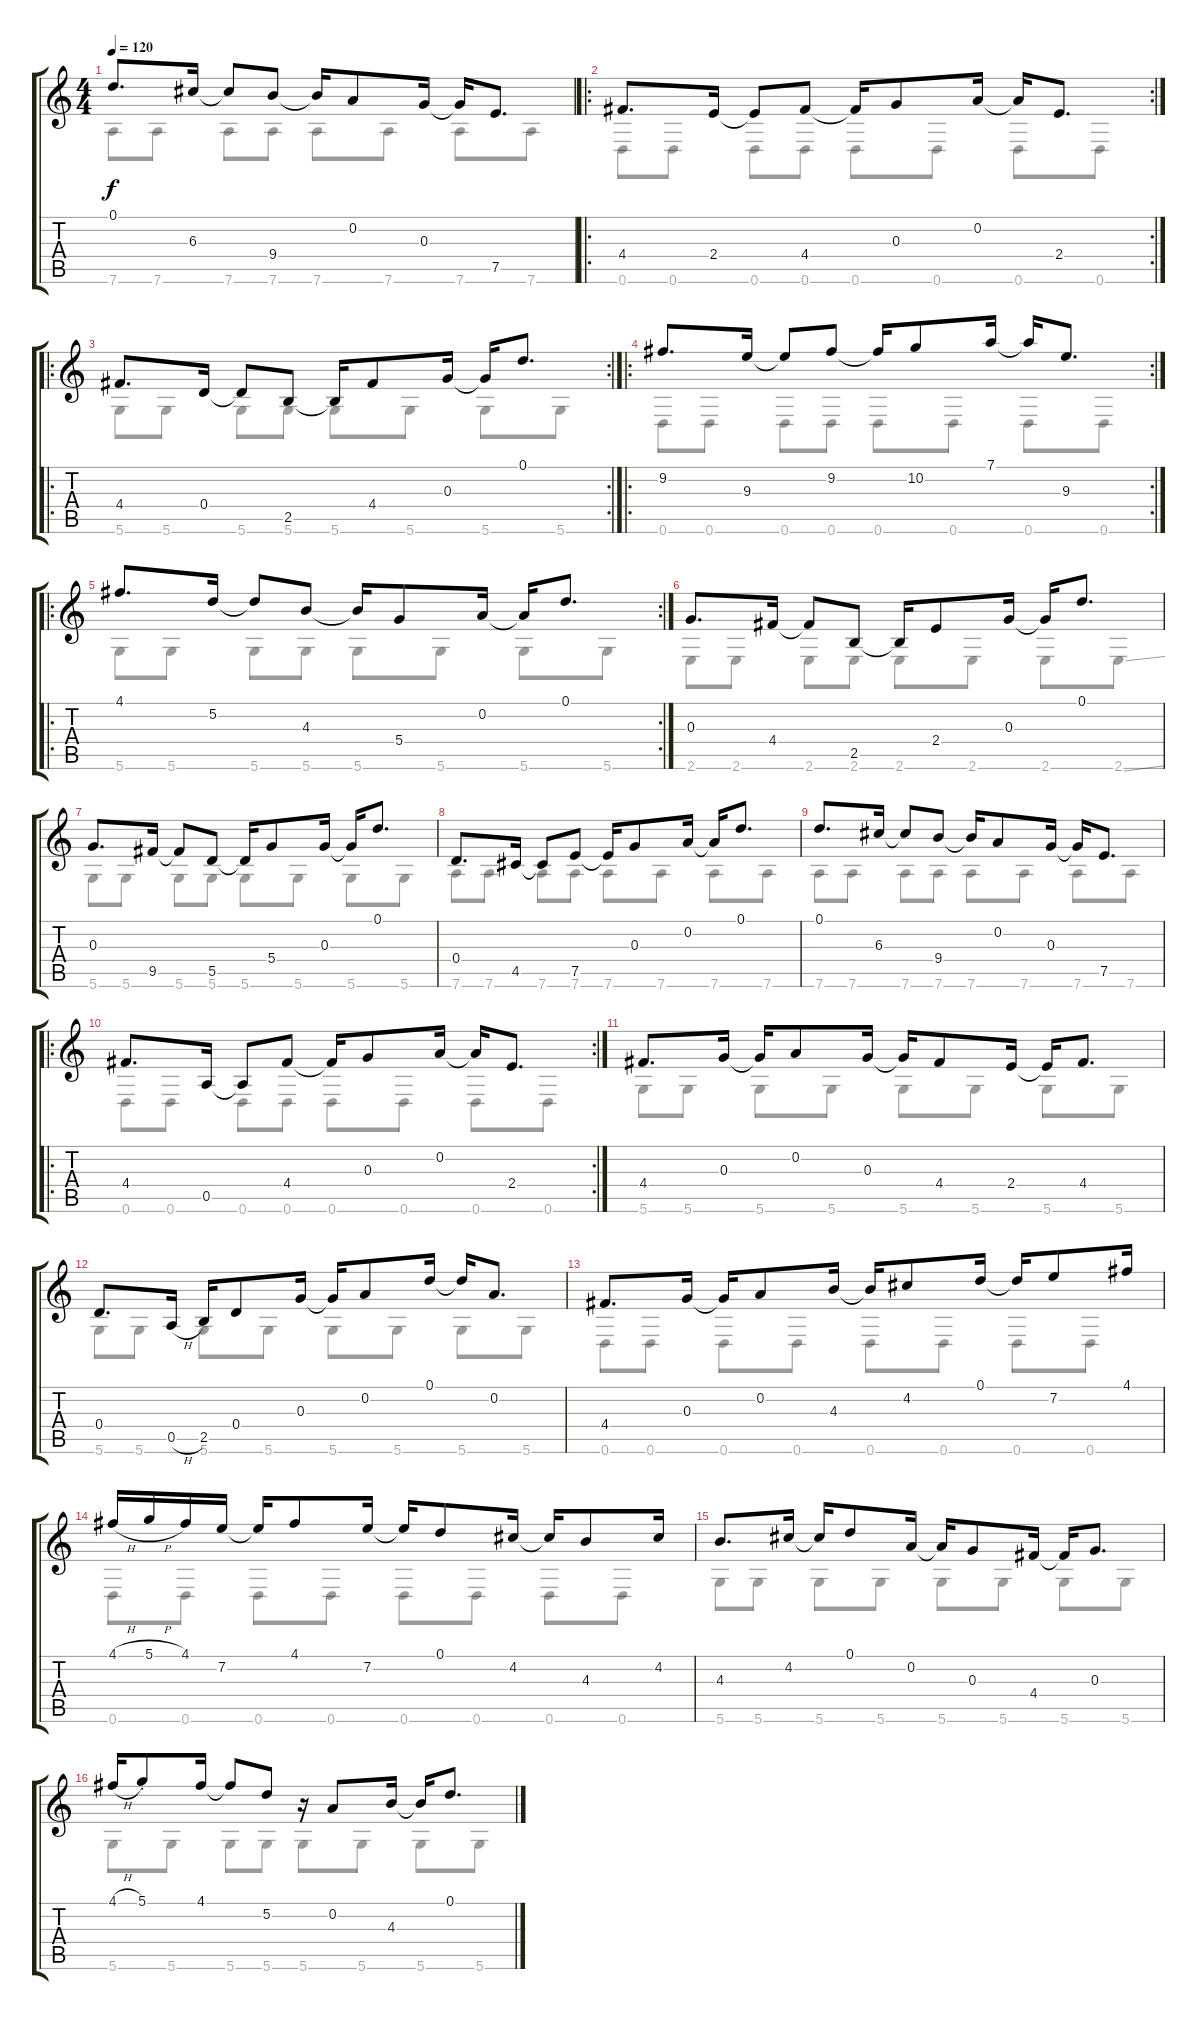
\track "" {instrument acousticguitarsteel}
\staff {score tabs}
\tuning (D4 A3 G3 D3 A2 D2) {hide}
\voice
\ts (4 4)
\tempo 120
\clef g2
\ks c
0.1.8{d dy f} 6.3.16 6.3{t}.8 9.4.8 9.4{t}.16 0.2.8 0.3.16 0.3{t}.16 7.5.8{d} |
\ro
\rc 2
4.4.8{d} 2.4.16 2.4{t}.8 4.4.8 4.4{t}.16 0.3.8 0.2.16 0.2{t}.16 2.4.8{d} |
\ro
\rc 2
4.4.8{d} 0.4.16 0.4{t}.8 2.5.8 2.5{t}.16 4.4.8 0.3.16 0.3{t}.16 0.1.8{d} |
\ro
\rc 2
9.2.8{d} 9.3.16 9.3{t}.8 9.2.8 9.2{t}.16 10.2.8 7.1.16 7.1{t}.16 9.3.8{d} |
\ro
\rc 2
4.1.8{d} 5.2.16 5.2{t}.8 4.3.8 4.3{t}.16 5.4.8 0.2.16 0.2{t}.16 0.1.8{d} |
0.3.8{d} 4.4.16 4.4{t}.8 2.5.8 2.5{t}.16 2.4.8 0.3.16 0.3{t}.16 0.1.8{d} |
0.3.8{d} 9.5.16 9.5{t}.8 5.5.8 5.5{t}.16 5.4.8 0.3.16 0.3{t}.16 0.1.8{d} |
0.4.8{d} 4.5.16 4.5{t}.8 7.5.8 7.5{t}.16 0.3.8 0.2.16 0.2{t}.16 0.1.8{d} |
0.1.8{d} 6.3.16 6.3{t}.8 9.4.8 9.4{t}.16 0.2.8 0.3.16 0.3{t}.16 7.5.8{d} |
\ro
\rc 2
4.4.8{d} 0.5.16 0.5{t}.8 4.4.8 4.4{t}.16 0.3.8 0.2.16 0.2{t}.16 2.4.8{d} |
4.4.8{d} 0.3.16 0.3{t}.16 0.2.8 0.3.16 0.3{t}.16 4.4.8 2.4.16 2.4{t}.16 4.4.8{d} |
0.4.8{d} 0.5{h}.16 2.5.16 0.4.8 0.3.16 0.3{t}.16 0.2.8 0.1.16 0.1{t}.16 0.2.8{d} |
4.4.8{d} 0.3.16 0.3{t}.16 0.2.8 4.3.16 4.3{t}.16 4.2.8 0.1.16 0.1{t}.16 7.2.8 4.1.16 |
4.1{h}.16 5.1{h}.16 4.1.16 7.2.16 7.2{t}.16 4.1.8 7.2.16 7.2{t}.16 0.1.8 4.2.16 4.2{t}.16 4.3.8 4.2.16 |
4.3.8{d} 4.2.16 4.2{t}.16 0.1.8 0.2.16 0.2{t}.16 0.3.8 4.4.16 4.4{t}.16 0.3.8{d} |
4.1{h}.16 5.1{st}.8 4.1.16 4.1{t}.8 5.2.8 r.16 0.2.8 4.3.16 4.3{t}.16 0.1.8{d}
\voice
\clef g2
\ottava regular
\simile none
\ks c
7.6.8{dy f} 7.6.8 7.6.8 7.6.8 7.6.8 7.6.8 7.6.8 7.6.8 |
0.6.8 0.6.8 0.6.8 0.6.8 0.6.8 0.6.8 0.6.8 0.6.8 |
5.6.8 5.6.8 5.6.8 5.6.8 5.6.8 5.6.8 5.6.8 5.6.8 |
0.6.8 0.6.8 0.6.8 0.6.8 0.6.8 0.6.8 0.6.8 0.6.8 |
5.6.8 5.6.8 5.6.8 5.6.8 5.6.8 5.6.8 5.6.8 5.6.8 |
2.6.8 2.6.8 2.6.8 2.6.8 2.6.8 2.6.8 2.6.8 2.6{ss}.8 |
5.6.8 5.6.8 5.6.8 5.6.8 5.6.8 5.6.8 5.6.8 5.6.8 |
7.6.8 7.6.8 7.6.8 7.6.8 7.6.8 7.6.8 7.6.8 7.6.8 |
7.6.8 7.6.8 7.6.8 7.6.8 7.6.8 7.6.8 7.6.8 7.6.8 |
0.6.8 0.6.8 0.6.8 0.6.8 0.6.8 0.6.8 0.6.8 0.6.8 |
5.6.8 5.6.8 5.6.8 5.6.8 5.6.8 5.6.8 5.6.8 5.6.8 |
5.6.8 5.6.8 5.6.8 5.6.8 5.6.8 5.6.8 5.6.8 5.6.8 |
0.6.8 0.6.8 0.6.8 0.6.8 0.6.8 0.6.8 0.6.8 0.6.8 |
0.6.8 0.6.8 0.6.8 0.6.8 0.6.8 0.6.8 0.6.8 0.6.8 |
5.6.8 5.6.8 5.6.8 5.6.8 5.6.8 5.6.8 5.6.8 5.6.8 |
5.6.8 5.6.8 5.6.8 5.6.8 5.6.8 5.6.8 5.6.8 5.6{ss}.8
